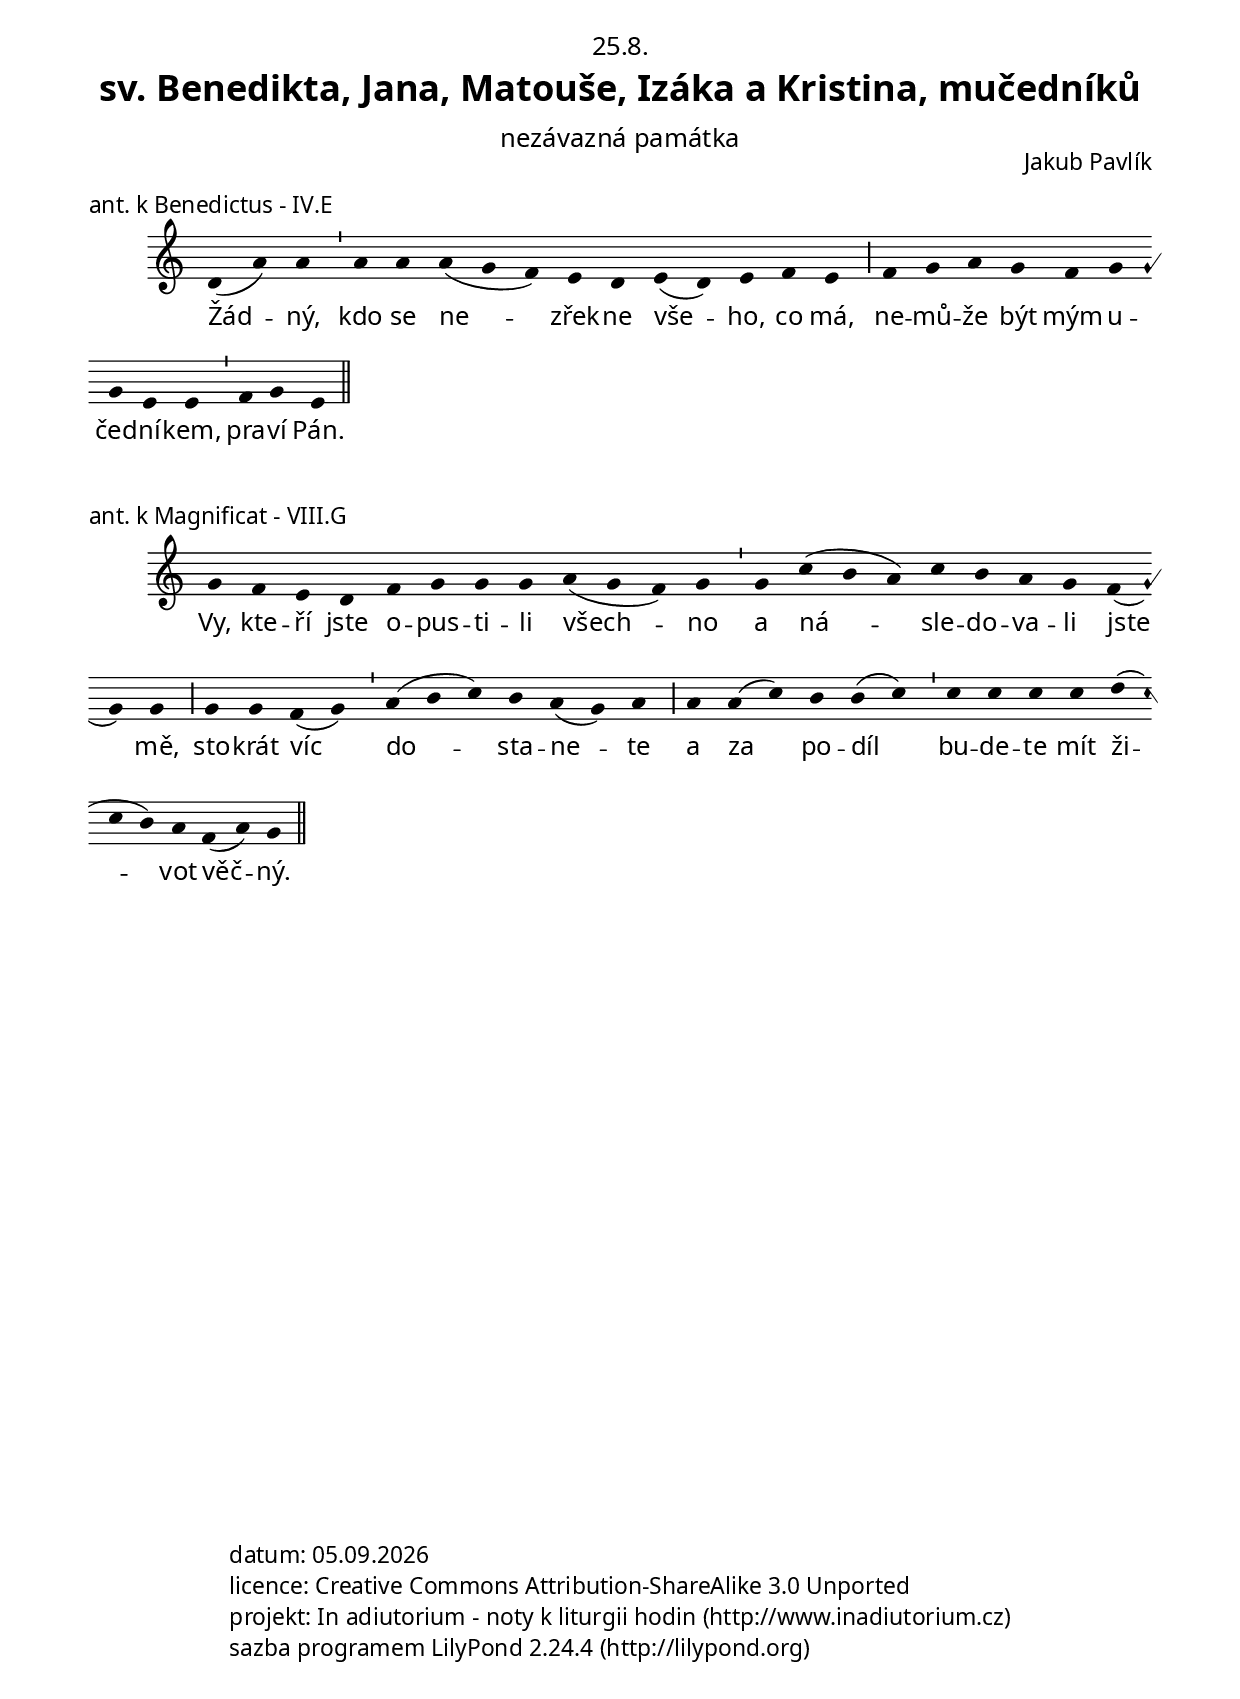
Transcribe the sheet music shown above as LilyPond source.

\version "2.15.40"

\include "../spolecne.ly"
\include "../dilyresponsorii.ly"

\header {
  title = \markup\titleSvatek
            "sv. Benedikta, Jana, Matouše, Izáka a Kristina, mučedníků"
            "nezávazná památka"
            25.8.
  composer = "Jakub Pavlík"
}

\score {
  \relative c' {
    \choralniRezim
    d4( a') a \barMin a a a( g f) e d e( d) e f e \barMaior
    f g a g f g g e e \barMin f g e \barFinalis
  }
  \addlyrics {
    Žád -- ný, kdo se ne -- zřek -- ne vše -- ho, co má,
    ne -- mů -- že být mým u -- čed -- ní -- kem, pra -- ví Pán.
  }
  \header {
    quid = "ant. k Benedictus"
    modus = "IV"
    differentia = "E"
    psalmus = ""
    id = "aben"
    piece = \markup {\sestavTitulekBezZalmu}
  }
}

\score {
  \relative c'' {
    \choralniRezim
    g f e d f g g g a( g f) g \barMin
    g c( b a) c b a g f( g) g \barMaior
    g g f( g) \barMin a( b c) b a( g) a \barMaior
    a a( c) b b( c) \barMin c c c c d( c b) a f( a) g \barFinalis
  }
  \addlyrics {
    Vy, kte -- ří jste o -- pus -- ti -- li všech -- no
    a ná -- sle -- do -- va -- li jste mě,
    sto -- krát víc do -- sta -- ne -- te
    a za po -- díl bu -- de -- te mít ži -- vot věč -- ný.
  }
  \header {
    quid = "ant. k Magnificat"
    modus = "VIII"
    differentia = "G"
    psalmus = ""
    id = "amag"
    piece = \markup {\sestavTitulekBezZalmu}
  }
}